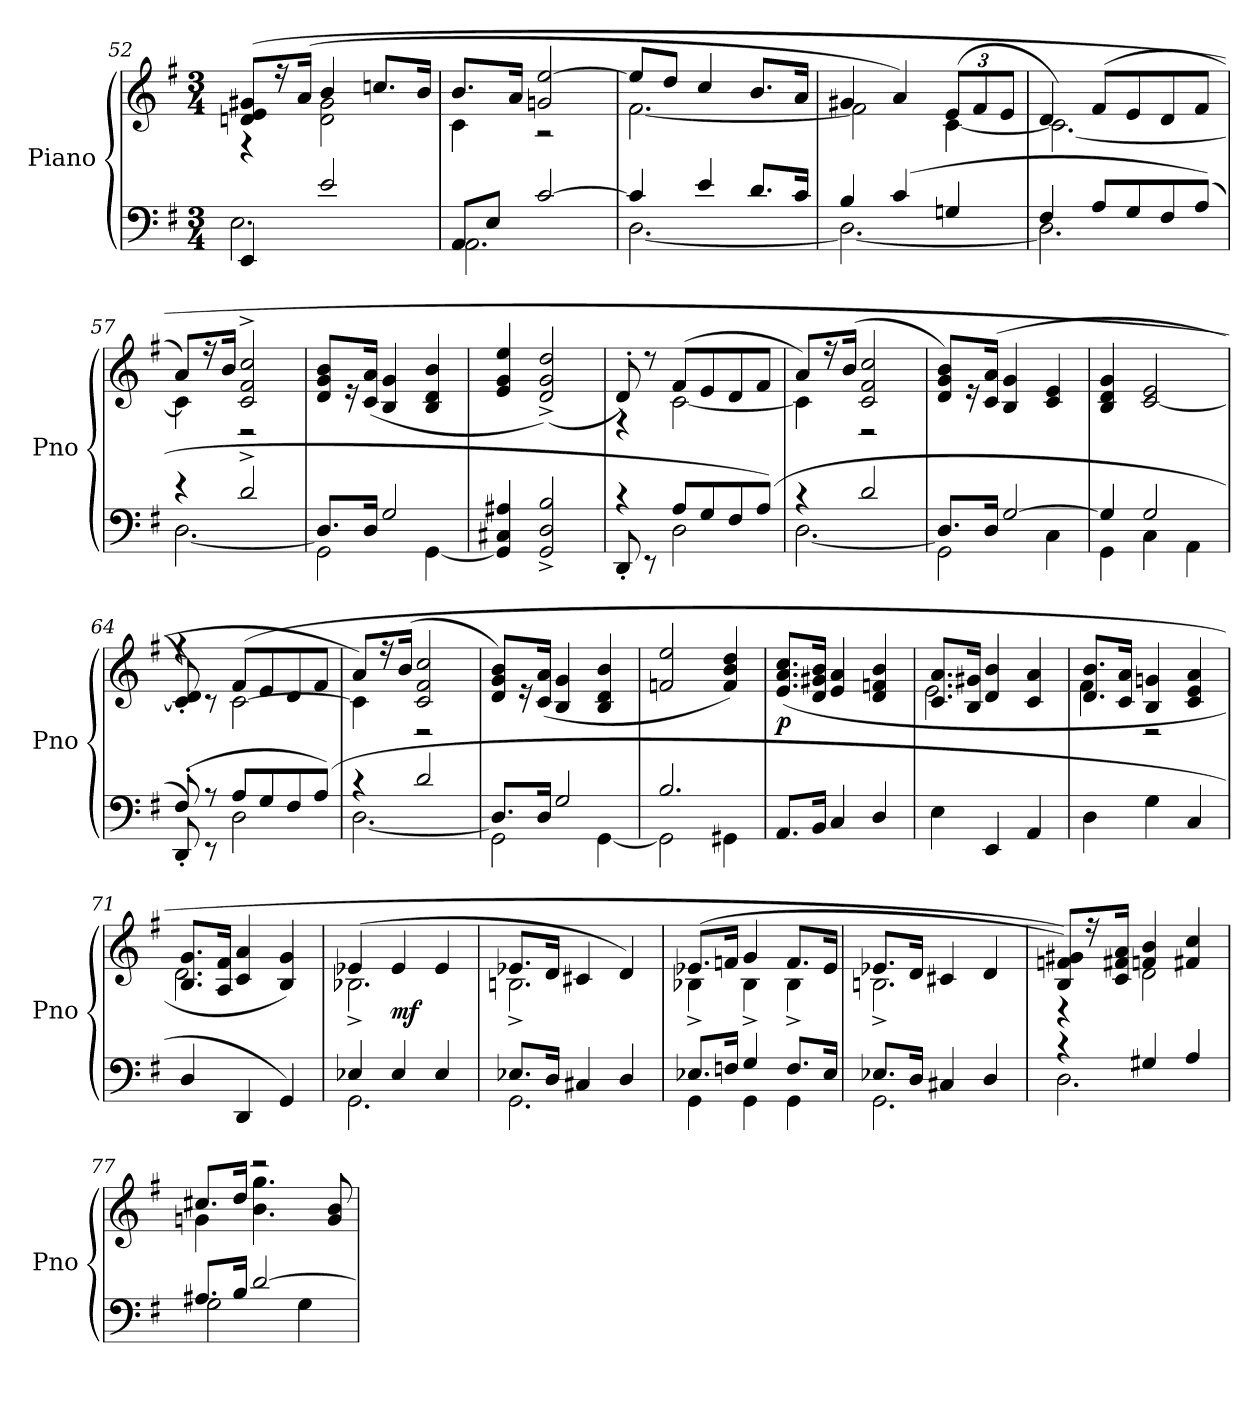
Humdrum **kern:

**kern	**kern	**dynam
*part1	*part1	*part1
*staff2	*staff1	*staff1/2
*I"Piano	*	*
*I'Pno	*	*
*clefF4	*clefG2	*
*k[f#]	*k[f#]	*
*G:	*G:	*
*M3/4	*M3/4	*
=52	=52	=52
*^	*^	*
4EE/	2.E\	(8dn/ 8e/ 8g#X/L	4r	.
.	.	16r	.	.
.	.	(16a/Jk	.	.
2e/	.	4b/	2d\ 2g#\	.
.	.	8.ccn/L	.	.
.	.	16b/Jk	.	.
=53	=53	=53	=53	=53
8AA/L	2.AA\	8.b/L	4c\	.
8E/J	.	.	.	.
.	.	16a/Jk	.	.
[2c/	.	2gn/ [2ee/	2r	.
=54	=54	=54	=54	=54
4c/]	[2.D\	8ee/L]	[2.f#\	.
.	.	8dd/J	.	.
4e/	.	4cc/	.	.
8.d/L	.	8.b/L	.	.
16c/Jk	.	16a/Jk	.	.
=55	=55	=55	=55	=55
4B/	2.D\_	4g#X/	2f#\]	.
(4c/	.	4a/)	.	.
4Gn/	.	(12e/L	[4c\	.
.	.	12f#/	.	.
.	.	12e/J	.	.
=56	=56	=56	=56	=56
4F#/	2.D\]	4d/	2.c\_)	.
8A/L	.	(8f#/L	.	.
8G/	.	8e/	.	.
8F#/	.	8d/	.	.
(8A/J)	.	8f#/J	.	.
=57	=57	=57	=57	=57
4r	[2.D\	8a/L)	4c\]	.
.	.	16r	.	.
.	.	16b/Jk	.	.
2d^/	.	2c^/ 2f#^/ 2cc^/	2r	.
*	*	*v	*v	*
=58	=58	=58	=58
8.D/L]	2GG\	8d/ 8g/ 8b/L	.
.	.	16r	.
16D/Jk	.	(16c/ 16a/Jk	.
2G/	.	4B/ 4g/	.
.	[4GG\	4B/ 4d/ 4b/	.
*v	*v	*	*
=59	=59	=59
4GG]/ 4C#X/ 4A#X/	4e/ 4g/ 4ee/	.
2GG^/ 2D^/ 2B^/	(2d^/ 2g^/ 2dd^/)	.
=60	=60	=60
*^	*^	*
4r	8DD'/	8d'/)	4r	.
.	8r	8r	.	.
8A/L	2D\	(8f#/L	[2c\	.
8G/	.	8e/	.	.
8F#/	.	8d/	.	.
(8A/J)	.	8f#/J	.	.
=61	=61	=61	=61	=61
4r	[2.D\	8a/L)	4c\]	.
.	.	16r	.	.
.	.	(16b/Jk	.	.
2d/	.	2c/ 2f#/ 2cc/	2r	.
*	*	*v	*v	*
=62	=62	=62	=62
8.D/L]	2GG\	8d/ 8g/ 8b/L)	.
.	.	16r	.
16D/Jk	.	(16c/ 16a/Jk	.
[2G/	.	4B/ 4g/	.
.	4C\	4c/ 4e/	.
=63	=63	=63	=63
4G/]	4GG\	4B/ 4d/ 4g/	.
2G/	4C\	[2c/ 2e/	.
.	4AA\	.	.
=64	=64	=64	=64
*	*	*^	*
8F#'/	(8DD'/)	4r	8c]'/ 8d'/)	.
8r	8r	.	8r	.
8A/L	2D\	[2c\	(8f#/L	.
8G/	.	.	8e/	.
8F#/	.	.	8d/	.
(8A/J)	.	.	8f#/J	.
=65	=65	=65	=65	=65
4r	[2.D\	8a/L)	4c\]	.
.	.	16r	.	.
.	.	(16b/Jk	.	.
2d/	.	2c/ 2f#/ 2cc/	2r	.
*	*	*v	*v	*
=66	=66	=66	=66
8.D/L]	2GG\	8d/ 8g/ 8b/L)	.
.	.	16r	.
16D/Jk	.	(16c/ 16a/Jk	.
2G/	.	4B/ 4g/	.
.	[4GG\	4B/ 4d/ 4b/	.
=67	=67	=67	=67
2.B/	2GG\]	2fn/ 2ee/	.
.	4GG#X\	4f/ 4b/ 4dd/)	.
*v	*v	*	*
=68	=68	=68
8.AA/L	(8.e/ 8.a/ 8.cc/L	p
16BB/Jk	16d/ 16g#X/ 16b/Jk	.
4C/	4e/ 4a/	.
4D/	4d/ 4fn/ 4b/	.
=69	=69	=69
*	*^	*
4E\	8.c/ 8.a/L	2.e\	.
.	16B/ 16g#X/Jk	.	.
4EE/	4d/ 4b/	.	.
4AA/	4c/ 4a/	.	.
=70	=70	=70	=70
4D\	8.d/ 8.b/L	4f#\	.
.	16c/ 16a/Jk	.	.
4G\	4B/ 4gn/	2r	.
4C/	4c/ 4e/ 4a/	.	.
=71	=71	=71	=71
4D/	8.B/ 8.g/L	2.d\	.
.	16A/ 16f#/Jk	.	.
4DD/	4c/ 4a/	.	.
4GG/)	4B/ 4g/)	.	.
=72	=72	=72	=72
*^	*	*	*
4E-X/	2.GG\	(4e-X/	2.B-X^\	.
4E-/	.	4e-/	.	mf
4E-/	.	4e-/	.	.
=73	=73	=73	=73	=73
8.E-X/L	2.GG\	8.e-X/L	2.Bn^\	.
16D/Jk	.	16d/Jk	.	.
4C#X/	.	4c#X/	.	.
4D/	.	4d/)	.	.
=74	=74	=74	=74	=74
8.E-X/L	4GG\	(8.e-X/L	4B-X^\	.
16Fn/Jk	.	16fn/Jk	.	.
4G/	4GG\	4g/	4B-^\	.
8.F/L	4GG\	8.f/L	4B-^\	.
16E-/Jk	.	16e-/Jk	.	.
=75	=75	=75	=75	=75
8.E-X/L	2.GG\	8.e-X/L	2.Bn^\	.
16D/Jk	.	16d/Jk	.	.
4C#X/	.	4c#X/	.	.
4D/	.	4d/	.	.
=76	=76	=76	=76	=76
4r	2.D\	8B/ 8fn/ 8g#X/L))	4r	.
.	.	16r	.	.
.	.	16c/ 16f#X/ 16a/Jk	.	.
4G#X/	.	4fn/ 4b/	2d\	.
4A/	.	4f#X/ 4cc/	.	.
=77	=77	=77	=77	=77
8.A#X/L	2G\	8.cc#X/L	4gn\	.
16B/Jk	.	16dd/Jk	.	.
[2d/	.	2r	4.b\ 4.gg\	.
.	4G\	.	.	.
.	.	.	8g/ 8b/	.
*v	*v	*	*	*
*	*v	*v	*
=	=	=
*-	*-	*-
